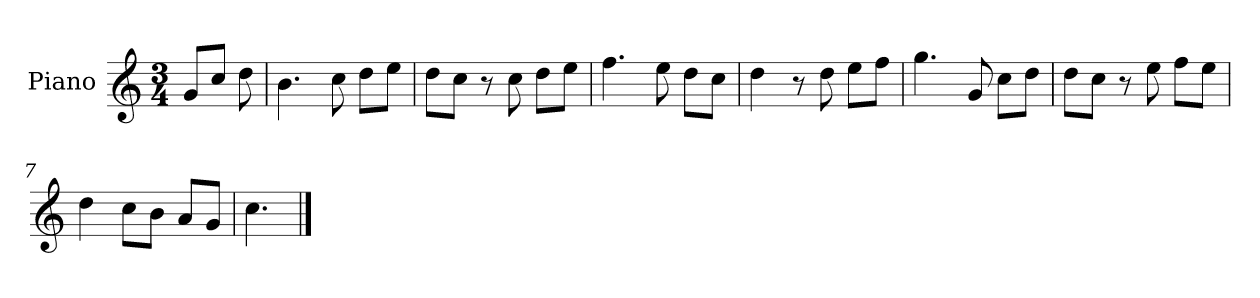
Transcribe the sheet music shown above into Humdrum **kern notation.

**kern
*part1
*staff1
*I"Piano
*I'Pno.
*clefG2
*k[]
*M3/4
=
8g/L
8cc/J
8dd\
=1
4.b\
8cc\
8dd\L
8ee\J
=2
8dd\L
8cc\J
8r
8cc\
8dd\L
8ee\J
=3
4.ff\
8ee\
8dd\L
8cc\J
=4
4dd\
8r
8dd\
8ee\L
8ff\J
=5
4.gg\
8g/
8cc\L
8dd\J
=6
8dd\L
8cc\J
8r
8ee\
8ff\L
8ee\J
=7
4dd\
8cc\L
8b\J
8a/L
8g/J
=8
4.cc\
==
*-
